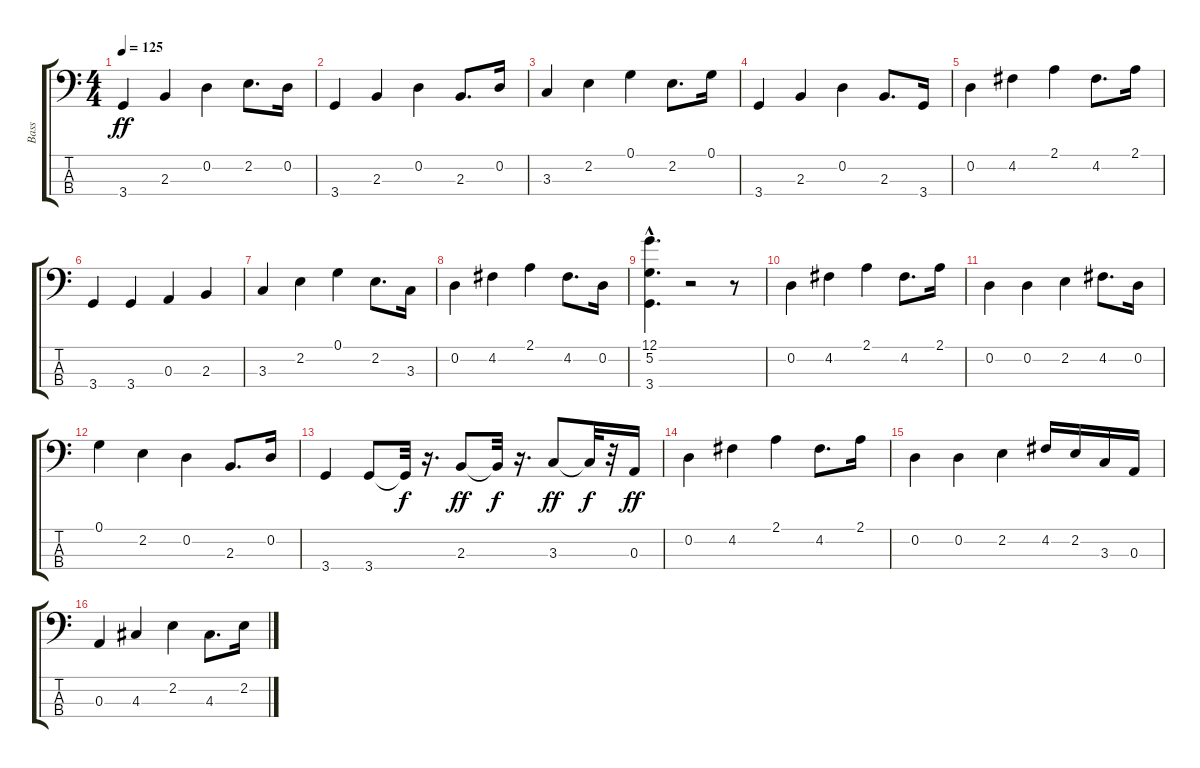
\track ("Bass" "Bass") {instrument acousticbass}
\staff {score tabs}
\tuning (G2 D2 A1 E1) {hide}
\ts (4 4)
\tempo 125
\clef f4
\ks c
3.4.4{dy ff} 2.3.4 0.2.4 2.2.8{d} 0.2.16 |
3.4.4 2.3.4 0.2.4 2.3.8{d} 0.2.16 |
3.3.4 2.2.4 0.1.4 2.2.8{d} 0.1.16 |
3.4.4 2.3.4 0.2.4 2.3.8{d} 3.4.16 |
0.2.4 4.2.4 2.1.4 4.2.8{d} 2.1.16 |
3.4.4 3.4.4 0.3.4 2.3.4 |
3.3.4 2.2.4 0.1.4 2.2.8{d} 3.3.16 |
0.2.4 4.2.4 2.1.4 4.2.8{d} 0.2.16 |
(12.1{hac} 5.2 3.4).4{d} r.2 r.8 |
0.2.4 4.2.4 2.1.4 4.2.8{d} 2.1.16 |
0.2.4 0.2.4 2.2.4 4.2.8{d} 0.2.16 |
0.1.4 2.2.4 0.2.4 2.3.8{d} 0.2.16 |
3.4.4 3.4.8 3.4{t}.32{dy f} r.16{d} 2.3.8{dy ff} 2.3{t}.32{dy f} r.16{d} 3.3.8{dy ff} 3.3{t}.32{dy f} r.32 0.3.16{dy ff} |
0.2.4 4.2.4 2.1.4 4.2.8{d} 2.1.16 |
0.2.4 0.2.4 2.2.4 4.2.16 2.2.16 3.3.16 0.3.16 |
0.3.4 4.3.4 2.2.4 4.3.8{d} 2.2.16
